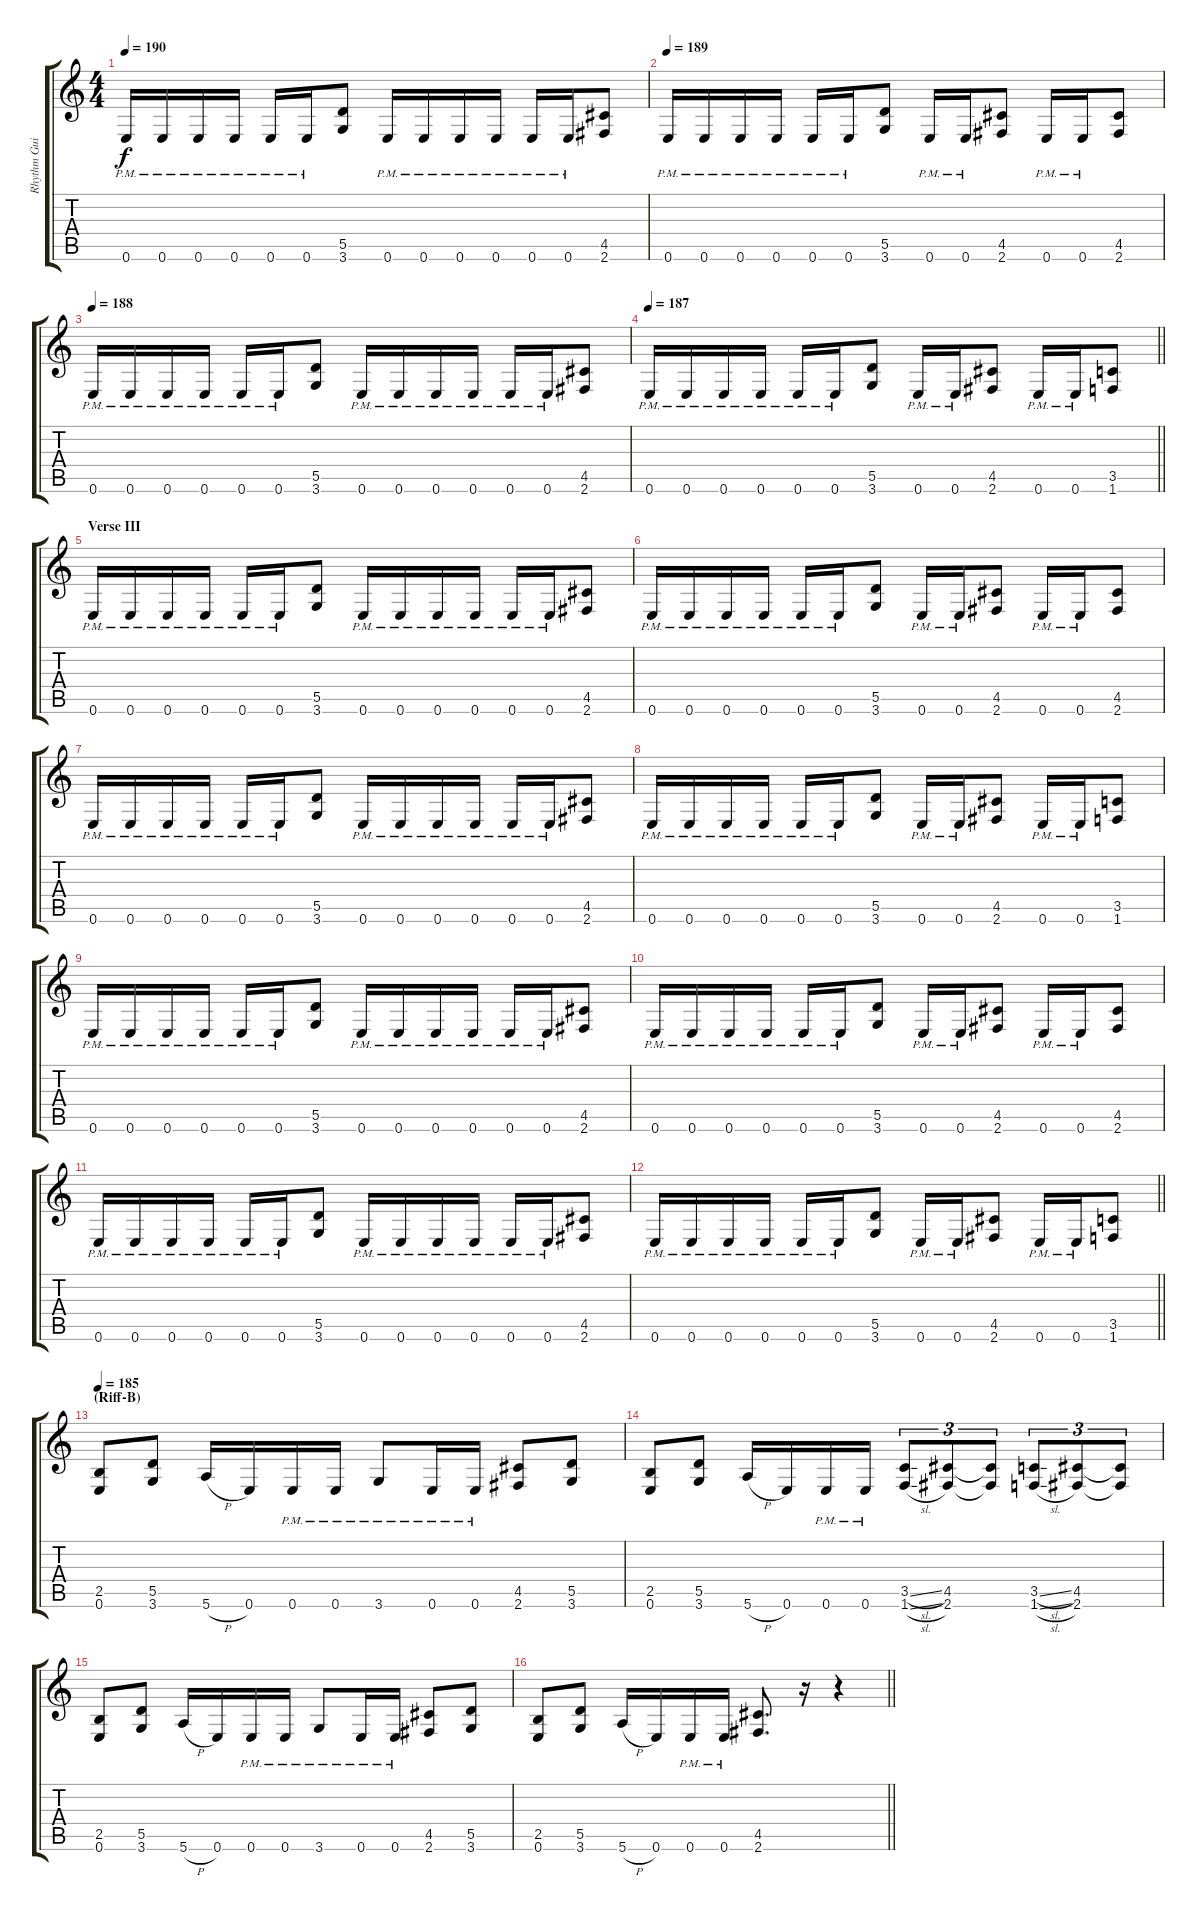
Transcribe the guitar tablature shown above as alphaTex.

\track ("Rhythm Guitar I" "Rhythm Gui") {instrument distortionguitar}
\staff {score tabs}
\tuning (E4 B3 G3 D3 A2 E2) {hide}
\ts (4 4)
\tempo 190
\clef g2
\ks c
0.6{pm}.16{dy f} 0.6{pm}.16 0.6{pm}.16 0.6{pm}.16 0.6{pm}.16 0.6{pm}.16 (5.5 3.6).8 0.6{pm}.16 0.6{pm}.16 0.6{pm}.16 0.6{pm}.16 0.6{pm}.16 0.6{pm}.16 (4.5 2.6).8 |
\tempo 189
0.6{pm}.16 0.6{pm}.16 0.6{pm}.16 0.6{pm}.16 0.6{pm}.16 0.6{pm}.16 (5.5 3.6).8 0.6{pm}.16 0.6{pm}.16 (4.5 2.6).8 0.6{pm}.16 0.6{pm}.16 (4.5 2.6).8 |
\tempo 188
0.6{pm}.16 0.6{pm}.16 0.6{pm}.16 0.6{pm}.16 0.6{pm}.16 0.6{pm}.16 (5.5 3.6).8 0.6{pm}.16 0.6{pm}.16 0.6{pm}.16 0.6{pm}.16 0.6{pm}.16 0.6{pm}.16 (4.5 2.6).8 |
\tempo 187
\barLineRight lightlight
0.6{pm}.16 0.6{pm}.16 0.6{pm}.16 0.6{pm}.16 0.6{pm}.16 0.6{pm}.16 (5.5 3.6).8 0.6{pm}.16 0.6{pm}.16 (4.5 2.6).8 0.6{pm}.16 0.6{pm}.16 (3.5 1.6).8 |
\section ("" "Verse III")
0.6{pm}.16 0.6{pm}.16 0.6{pm}.16 0.6{pm}.16 0.6{pm}.16 0.6{pm}.16 (5.5 3.6).8 0.6{pm}.16 0.6{pm}.16 0.6{pm}.16 0.6{pm}.16 0.6{pm}.16 0.6{pm}.16 (4.5 2.6).8 |
0.6{pm}.16 0.6{pm}.16 0.6{pm}.16 0.6{pm}.16 0.6{pm}.16 0.6{pm}.16 (5.5 3.6).8 0.6{pm}.16 0.6{pm}.16 (4.5 2.6).8 0.6{pm}.16 0.6{pm}.16 (4.5 2.6).8 |
0.6{pm}.16 0.6{pm}.16 0.6{pm}.16 0.6{pm}.16 0.6{pm}.16 0.6{pm}.16 (5.5 3.6).8 0.6{pm}.16 0.6{pm}.16 0.6{pm}.16 0.6{pm}.16 0.6{pm}.16 0.6{pm}.16 (4.5 2.6).8 |
0.6{pm}.16 0.6{pm}.16 0.6{pm}.16 0.6{pm}.16 0.6{pm}.16 0.6{pm}.16 (5.5 3.6).8 0.6{pm}.16 0.6{pm}.16 (4.5 2.6).8 0.6{pm}.16 0.6{pm}.16 (3.5 1.6).8 |
0.6{pm}.16 0.6{pm}.16 0.6{pm}.16 0.6{pm}.16 0.6{pm}.16 0.6{pm}.16 (5.5 3.6).8 0.6{pm}.16 0.6{pm}.16 0.6{pm}.16 0.6{pm}.16 0.6{pm}.16 0.6{pm}.16 (4.5 2.6).8 |
0.6{pm}.16 0.6{pm}.16 0.6{pm}.16 0.6{pm}.16 0.6{pm}.16 0.6{pm}.16 (5.5 3.6).8 0.6{pm}.16 0.6{pm}.16 (4.5 2.6).8 0.6{pm}.16 0.6{pm}.16 (4.5 2.6).8 |
0.6{pm}.16 0.6{pm}.16 0.6{pm}.16 0.6{pm}.16 0.6{pm}.16 0.6{pm}.16 (5.5 3.6).8 0.6{pm}.16 0.6{pm}.16 0.6{pm}.16 0.6{pm}.16 0.6{pm}.16 0.6{pm}.16 (4.5 2.6).8 |
\barLineRight lightlight
0.6{pm}.16 0.6{pm}.16 0.6{pm}.16 0.6{pm}.16 0.6{pm}.16 0.6{pm}.16 (5.5 3.6).8 0.6{pm}.16 0.6{pm}.16 (4.5 2.6).8 0.6{pm}.16 0.6{pm}.16 (3.5 1.6).8 |
\section ("" "(Riff-B)")
\tempo 185
(2.5 0.6).8 (5.5 3.6).8 5.6{h}.16 0.6.16 0.6{pm}.16 0.6{pm}.16 3.6{pm}.8 0.6{pm}.16 0.6{pm}.16 (4.5 2.6).8 (5.5 3.6).8 |
(2.5 0.6).8 (5.5 3.6).8 5.6{h}.16 0.6.16 0.6{pm}.16 0.6{pm}.16 (3.5{sl} 1.6{sl}).8{tu (3 2)} (4.5 2.6).8{tu (3 2)} (4.5{t} 2.6{t}).8{tu (3 2)} (3.5{sl} 1.6{sl}).8{tu (3 2)} (4.5 2.6).8{tu (3 2)} (4.5{t} 2.6{t}).8{tu (3 2)} |
(2.5 0.6).8 (5.5 3.6).8 5.6{h}.16 0.6.16 0.6{pm}.16 0.6{pm}.16 3.6{pm}.8 0.6{pm}.16 0.6{pm}.16 (4.5 2.6).8 (5.5 3.6).8 |
\barLineRight lightlight
(2.5 0.6).8 (5.5 3.6).8 5.6{h}.16 0.6.16 0.6{pm}.16 0.6{pm}.16 (4.5 2.6).8{d} r.16 r.4
